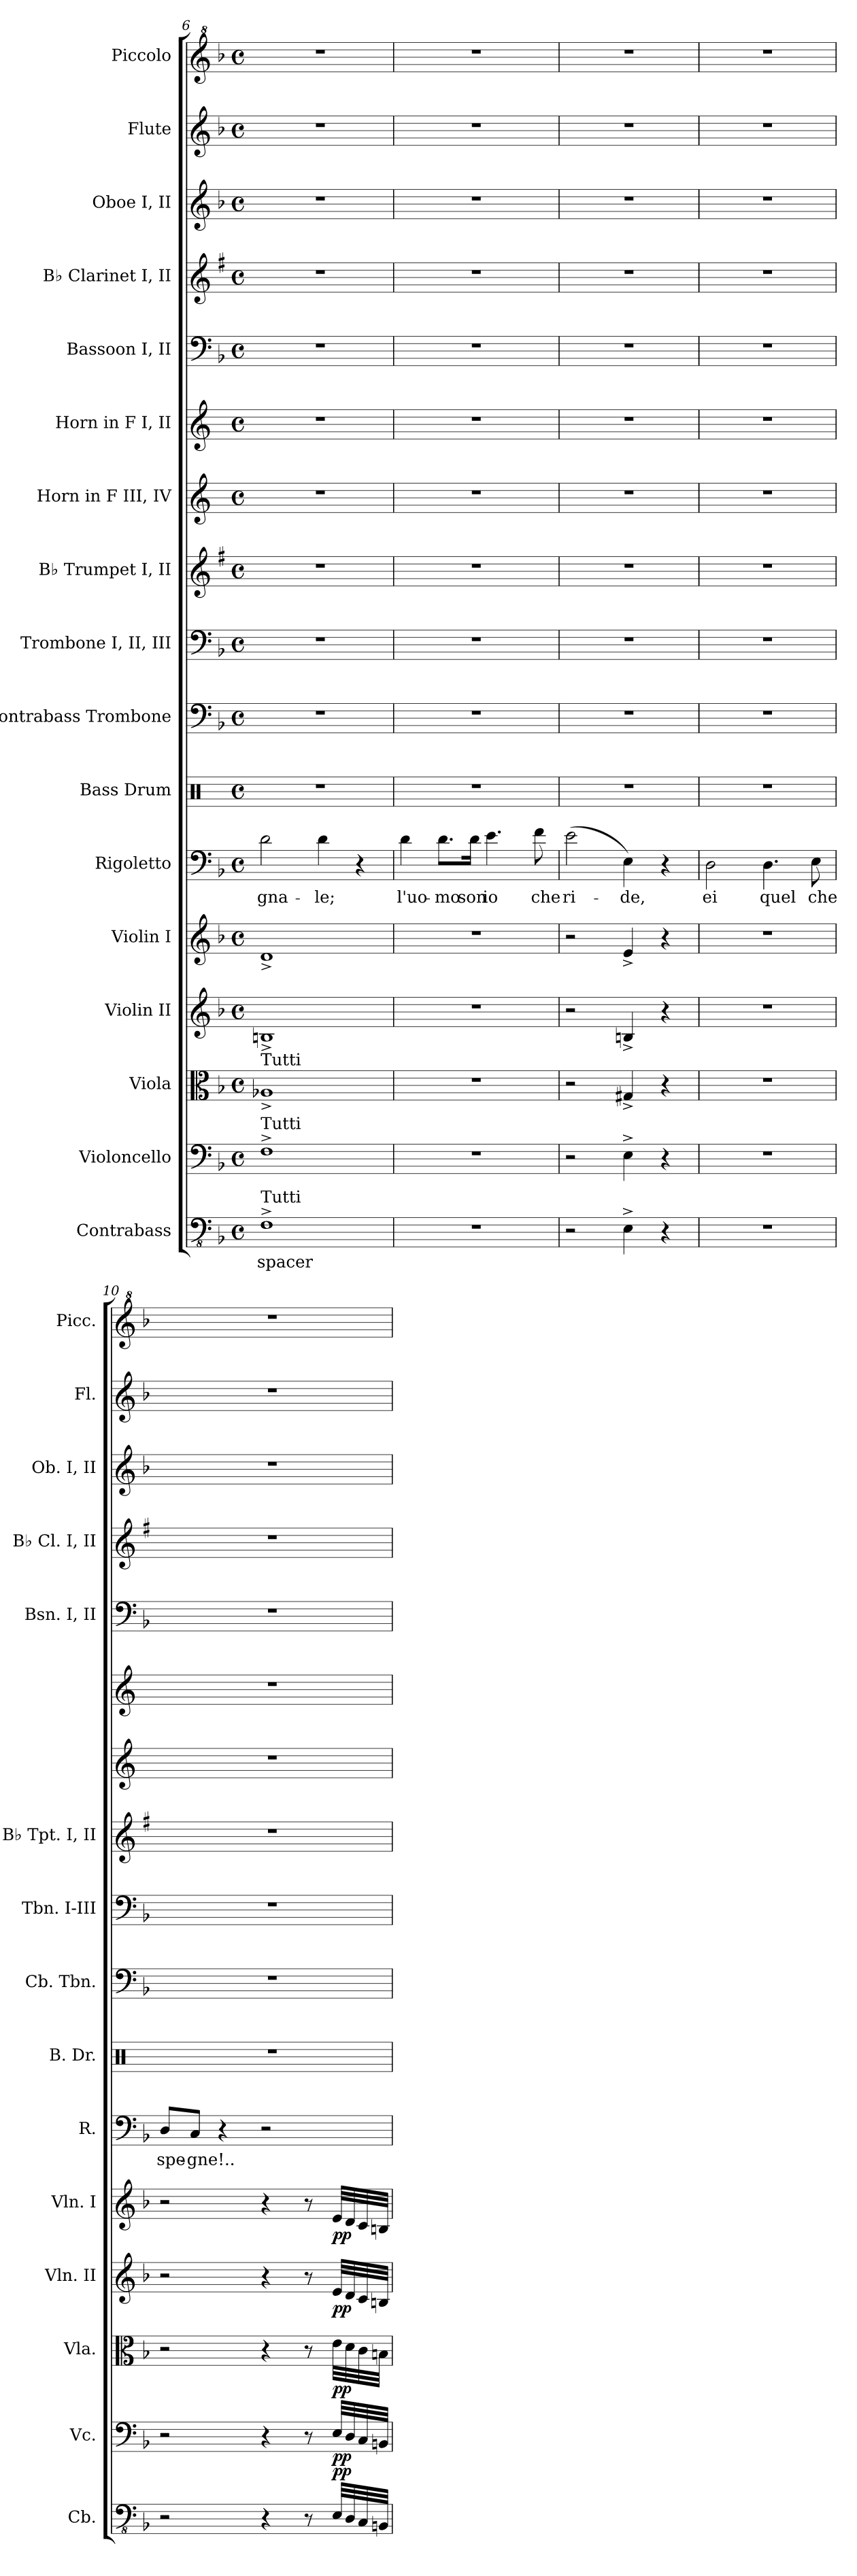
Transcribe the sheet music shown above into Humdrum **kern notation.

**kern	**text	**dynam	**kern	**dynam	**kern	**dynam	**kern	**dynam	**kern	**dynam	**kern	**text	**kern	**kern	**kern	**kern	**kern	**kern	**kern	**kern	**kern	**kern	**kern
*part17	*part17	*part17	*part16	*part16	*part15	*part15	*part14	*part14	*part13	*part13	*part12	*part12	*part11	*part10	*part9	*part8	*part7	*part6	*part5	*part4	*part3	*part2	*part1
*staff17	*staff17	*staff17	*staff16	*staff16	*staff15	*staff15	*staff14	*staff14	*staff13	*staff13	*staff12	*staff12	*staff11	*staff10	*staff9	*staff8	*staff7	*staff6	*staff5	*staff4	*staff3	*staff2	*staff1
*I"Contrabass	*	*	*I"Violoncello	*	*I"Viola	*	*I"Violin II	*	*I"Violin I	*	*I"Rigoletto	*	*I"Bass Drum	*I"Contrabass  Trombone	*I"Trombone I, II, III	*I"B♭ Trumpet I, II	*I"Horn in F III, IV	*I"Horn in F I, II	*I"Bassoon I, II	*I"B♭ Clarinet I, II	*I"Oboe I, II	*I"Flute	*I"Piccolo
*I'Cb.	*	*	*I'Vc.	*	*I'Vla.	*	*I'Vln. II	*	*I'Vln. I	*	*I'R.	*	*I'B. Dr.	*I'Cb.  Tbn.	*I'Tbn. I-III	*I'B♭ Tpt. I, II	*	*	*I'Bsn. I, II	*I'B♭ Cl. I, II	*I'Ob. I, II	*I'Fl.	*I'Picc.
*clefFv4	*	*	*clefF4	*	*clefC3	*	*clefG2	*	*clefG2	*	*clefF4	*	*clefX	*clefF4	*clefF4	*clefG2	*clefG2	*clefG2	*clefF4	*clefG2	*clefG2	*clefG2	*clefG^2
*	*	*	*	*	*	*	*	*	*	*	*	*	*	*	*	*ITrd1c2	*ITrd4c7	*ITrd4c7	*	*ITrd1c2	*	*	*ITrd-7c-12
*k[b-]	*	*	*k[b-]	*	*k[b-]	*	*k[b-]	*	*k[b-]	*	*k[b-]	*	*k[]	*k[b-]	*k[b-]	*k[b-]	*k[b-]	*k[b-]	*k[b-]	*k[b-]	*k[b-]	*k[b-]	*k[b-]
*M4/4	*	*	*M4/4	*	*M4/4	*	*M4/4	*	*M4/4	*	*M4/4	*	*M4/4	*M4/4	*M4/4	*M4/4	*M4/4	*M4/4	*M4/4	*M4/4	*M4/4	*M4/4	*M4/4
*met(c)	*	*	*met(c)	*	*met(c)	*	*met(c)	*	*met(c)	*	*met(c)	*	*met(c)	*met(c)	*met(c)	*met(c)	*met(c)	*met(c)	*met(c)	*met(c)	*met(c)	*met(c)	*met(c)
=6	=6	=6	=6	=6	=6	=6	=6	=6	=6	=6	=6	=6	=6	=6	=6	=6	=6	=6	=6	=6	=6	=6	=6
!	!	!	!	!	!LO:TX:a:t=Tutti	!	!	!	!	!	!	!	!	!	!	!	!	!	!	!	!	!	!
!	!	!	!LO:TX:a:t=Tutti	!	!	!	!	!	!	!	!	!	!	!	!	!	!	!	!	!	!	!	!
!LO:TX:a:t=Tutti	!	!	!	!	!	!	!	!	!	!	!	!	!	!	!	!	!	!	!	!	!	!	!
1FF^	spacer	.	1F^	.	1A-X^	.	1Bn^	.	1d^	.	2d\	-gna-	1r	1r	1r	1r	1r	1r	1r	1r	1r	1r	1r
.	.	.	.	.	.	.	.	.	.	.	4d\	-le;	.	.	.	.	.	.	.	.	.	.	.
.	.	.	.	.	.	.	.	.	.	.	4r	.	.	.	.	.	.	.	.	.	.	.	.
=7	=7	=7	=7	=7	=7	=7	=7	=7	=7	=7	=7	=7	=7	=7	=7	=7	=7	=7	=7	=7	=7	=7	=7
1r	.	.	1r	.	1r	.	1r	.	1r	.	4d\	l'uo-	1r	1r	1r	1r	1r	1r	1r	1r	1r	1r	1r
.	.	.	.	.	.	.	.	.	.	.	8.d\L	-mo	.	.	.	.	.	.	.	.	.	.	.
.	.	.	.	.	.	.	.	.	.	.	16d\Jk	son	.	.	.	.	.	.	.	.	.	.	.
.	.	.	.	.	.	.	.	.	.	.	4.e\	io	.	.	.	.	.	.	.	.	.	.	.
.	.	.	.	.	.	.	.	.	.	.	8f\	che	.	.	.	.	.	.	.	.	.	.	.
=8	=8	=8	=8	=8	=8	=8	=8	=8	=8	=8	=8	=8	=8	=8	=8	=8	=8	=8	=8	=8	=8	=8	=8
2r	.	.	2r	.	2r	.	2r	.	2r	.	(2e\	ri-	1r	1r	1r	1r	1r	1r	1r	1r	1r	1r	1r
4EE^\	.	.	4E^\	.	4G#X^/	.	4Bn^/	.	4e^/	.	4E\)	-de,	.	.	.	.	.	.	.	.	.	.	.
4r	.	.	4r	.	4r	.	4r	.	4r	.	4r	.	.	.	.	.	.	.	.	.	.	.	.
!!LO:PB:g=z
=9	=9	=9	=9	=9	=9	=9	=9	=9	=9	=9	=9	=9	=9	=9	=9	=9	=9	=9	=9	=9	=9	=9	=9
1r	.	.	1r	.	1r	.	1r	.	1r	.	2D\	ei	1r	1r	1r	1r	1r	1r	1r	1r	1r	1r	1r
.	.	.	.	.	.	.	.	.	.	.	4.D\	quel	.	.	.	.	.	.	.	.	.	.	.
.	.	.	.	.	.	.	.	.	.	.	8E\	che	.	.	.	.	.	.	.	.	.	.	.
=10	=10	=10	=10	=10	=10	=10	=10	=10	=10	=10	=10	=10	=10	=10	=10	=10	=10	=10	=10	=10	=10	=10	=10
2r	.	.	2r	.	2r	.	2r	.	2r	.	8D/L	spe-	1r	1r	1r	1r	1r	1r	1r	1r	1r	1r	1r
.	.	.	.	.	.	.	.	.	.	.	8C/J	-gne!..	.	.	.	.	.	.	.	.	.	.	.
.	.	.	.	.	.	.	.	.	.	.	4r	.	.	.	.	.	.	.	.	.	.	.	.
4r	.	.	4r	.	4r	.	4r	.	4r	.	2r	.	.	.	.	.	.	.	.	.	.	.	.
8r	.	.	8r	.	8r	.	8r	.	8r	.	.	.	.	.	.	.	.	.	.	.	.	.	.
!	!	!LO:DY:b	!	!LO:DY:b	!	!LO:DY:b	!	!LO:DY:b	!	!LO:DY:b	!	!	!	!	!	!	!	!	!	!	!	!	!
32EE/LLL	.	pp	32E/LLL	pp	32e\LLL	pp	32e/LLL	pp	32e/LLL	pp	.	.	.	.	.	.	.	.	.	.	.	.	.
32DD/	.	.	32D/	.	32d\	.	32d/	.	32d/	.	.	.	.	.	.	.	.	.	.	.	.	.	.
32CC/	.	.	32C/	.	32c\	.	32c/	.	32c/	.	.	.	.	.	.	.	.	.	.	.	.	.	.
32BBBn/JJJ	.	.	32BBn/JJJ	.	32Bn\JJJ	.	32Bn/JJJ	.	32Bn/JJJ	.	.	.	.	.	.	.	.	.	.	.	.	.	.
=	=	=	=	=	=	=	=	=	=	=	=	=	=	=	=	=	=	=	=	=	=	=	=
*-	*-	*-	*-	*-	*-	*-	*-	*-	*-	*-	*-	*-	*-	*-	*-	*-	*-	*-	*-	*-	*-	*-	*-
